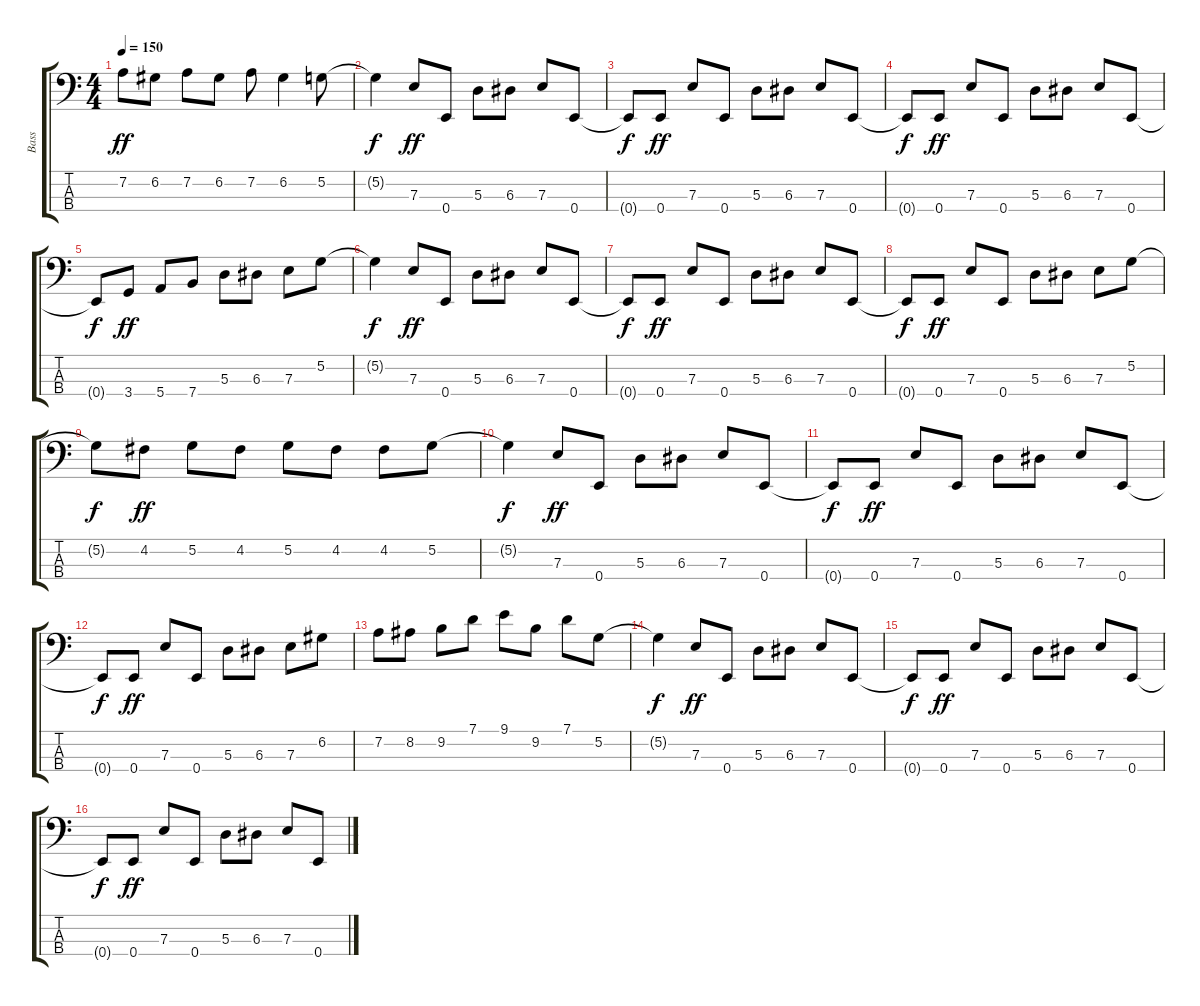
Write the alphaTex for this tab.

\track ("Bass" "Bass") {instrument electricbassfinger}
\staff {score tabs}
\tuning (G2 D2 A1 E1) {hide}
\ts (4 4)
\tempo 150
\clef f4
\ks c
7.2.8{dy ff} 6.2.8 7.2.8 6.2.8 7.2.8 6.2.4 5.2.8 |
5.2{t}.4{dy f} 7.3.8{dy ff} 0.4.8 5.3.8 6.3.8 7.3.8 0.4.8 |
0.4{t}.8{dy f} 0.4.8{dy ff} 7.3.8 0.4.8 5.3.8 6.3.8 7.3.8 0.4.8 |
0.4{t}.8{dy f} 0.4.8{dy ff} 7.3.8 0.4.8 5.3.8 6.3.8 7.3.8 0.4.8 |
0.4{t}.8{dy f} 3.4.8{dy ff} 5.4.8 7.4.8 5.3.8 6.3.8 7.3.8 5.2.8 |
5.2{t}.4{dy f} 7.3.8{dy ff} 0.4.8 5.3.8 6.3.8 7.3.8 0.4.8 |
0.4{t}.8{dy f} 0.4.8{dy ff} 7.3.8 0.4.8 5.3.8 6.3.8 7.3.8 0.4.8 |
0.4{t}.8{dy f} 0.4.8{dy ff} 7.3.8 0.4.8 5.3.8 6.3.8 7.3.8 5.2.8 |
5.2{t}.8{dy f} 4.2.8{dy ff} 5.2.8 4.2.8 5.2.8 4.2.8 4.2.8 5.2.8 |
5.2{t}.4{dy f} 7.3.8{dy ff} 0.4.8 5.3.8 6.3.8 7.3.8 0.4.8 |
0.4{t}.8{dy f} 0.4.8{dy ff} 7.3.8 0.4.8 5.3.8 6.3.8 7.3.8 0.4.8 |
0.4{t}.8{dy f} 0.4.8{dy ff} 7.3.8 0.4.8 5.3.8 6.3.8 7.3.8 6.2.8 |
7.2.8 8.2.8 9.2.8 7.1.8 9.1.8 9.2.8 7.1.8 5.2.8 |
5.2{t}.4{dy f} 7.3.8{dy ff} 0.4.8 5.3.8 6.3.8 7.3.8 0.4.8 |
0.4{t}.8{dy f} 0.4.8{dy ff} 7.3.8 0.4.8 5.3.8 6.3.8 7.3.8 0.4.8 |
0.4{t}.8{dy f} 0.4.8{dy ff} 7.3.8 0.4.8 5.3.8 6.3.8 7.3.8 0.4.8
